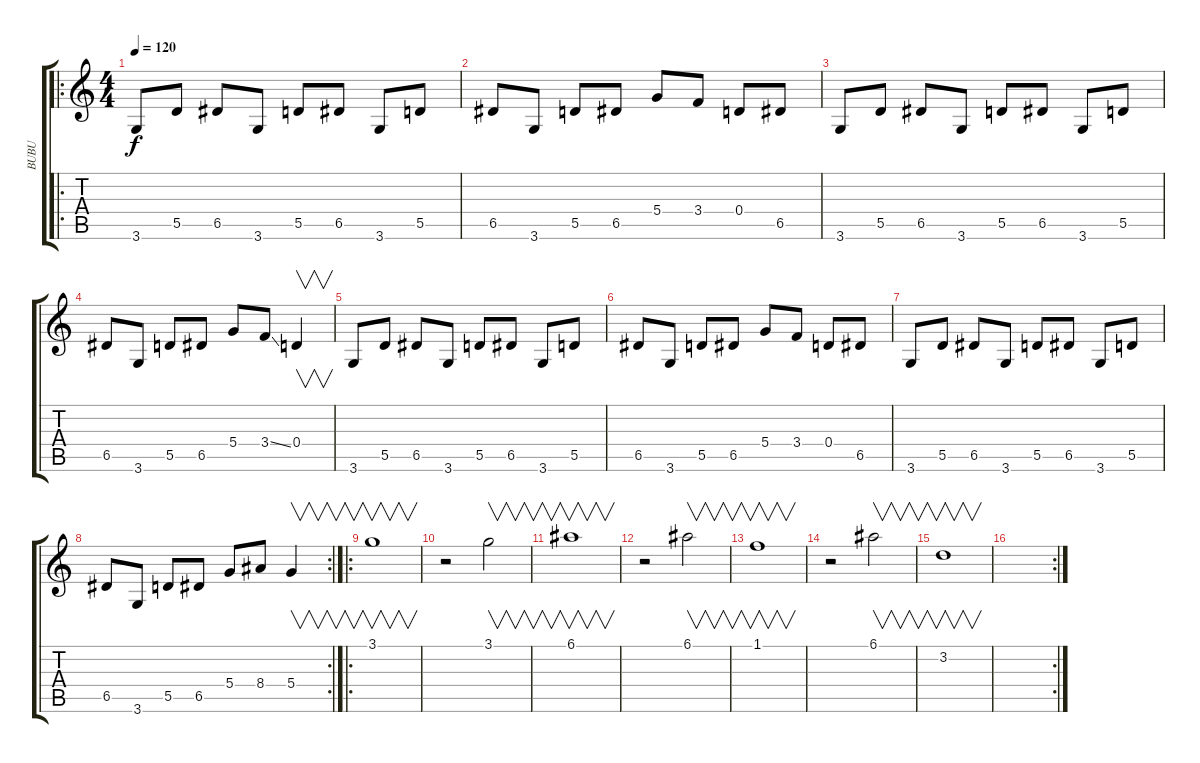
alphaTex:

\track ("BUBU" "BUBU") {instrument electricguitarjazz}
\staff {score tabs}
\tuning (E4 B3 G3 D3 A2 E2) {hide}
\ro
\ts (4 4)
\tempo 120
\clef g2
\ks c
3.6.8{dy f instrument electricguitarjazz} 5.5.8 6.5.8 3.6.8 5.5.8 6.5.8 3.6.8 5.5.8 |
6.5.8 3.6.8 5.5.8 6.5.8 5.4.8 3.4.8 0.4.8 6.5.8 |
3.6.8 5.5.8 6.5.8 3.6.8 5.5.8 6.5.8 3.6.8 5.5.8 |
6.5.8 3.6.8 5.5.8 6.5.8 5.4.8 3.4{ss}.8 0.4.4{v} |
3.6.8 5.5.8 6.5.8 3.6.8 5.5.8 6.5.8 3.6.8 5.5.8 |
6.5.8 3.6.8 5.5.8 6.5.8 5.4.8 3.4.8 0.4.8 6.5.8 |
3.6.8 5.5.8 6.5.8 3.6.8 5.5.8 6.5.8 3.6.8 5.5.8 |
\rc 2
6.5.8 3.6.8 5.5.8 6.5.8 5.4.8 8.4.8 5.4.4{v} |
\ro
3.1.1{v} |
r.2 3.1.2{v} |
6.1.1{v} |
r.2 6.1.2{v} |
1.1.1{v} |
r.2 6.1.2{v} |
3.2.1{v} |
\rc 2
